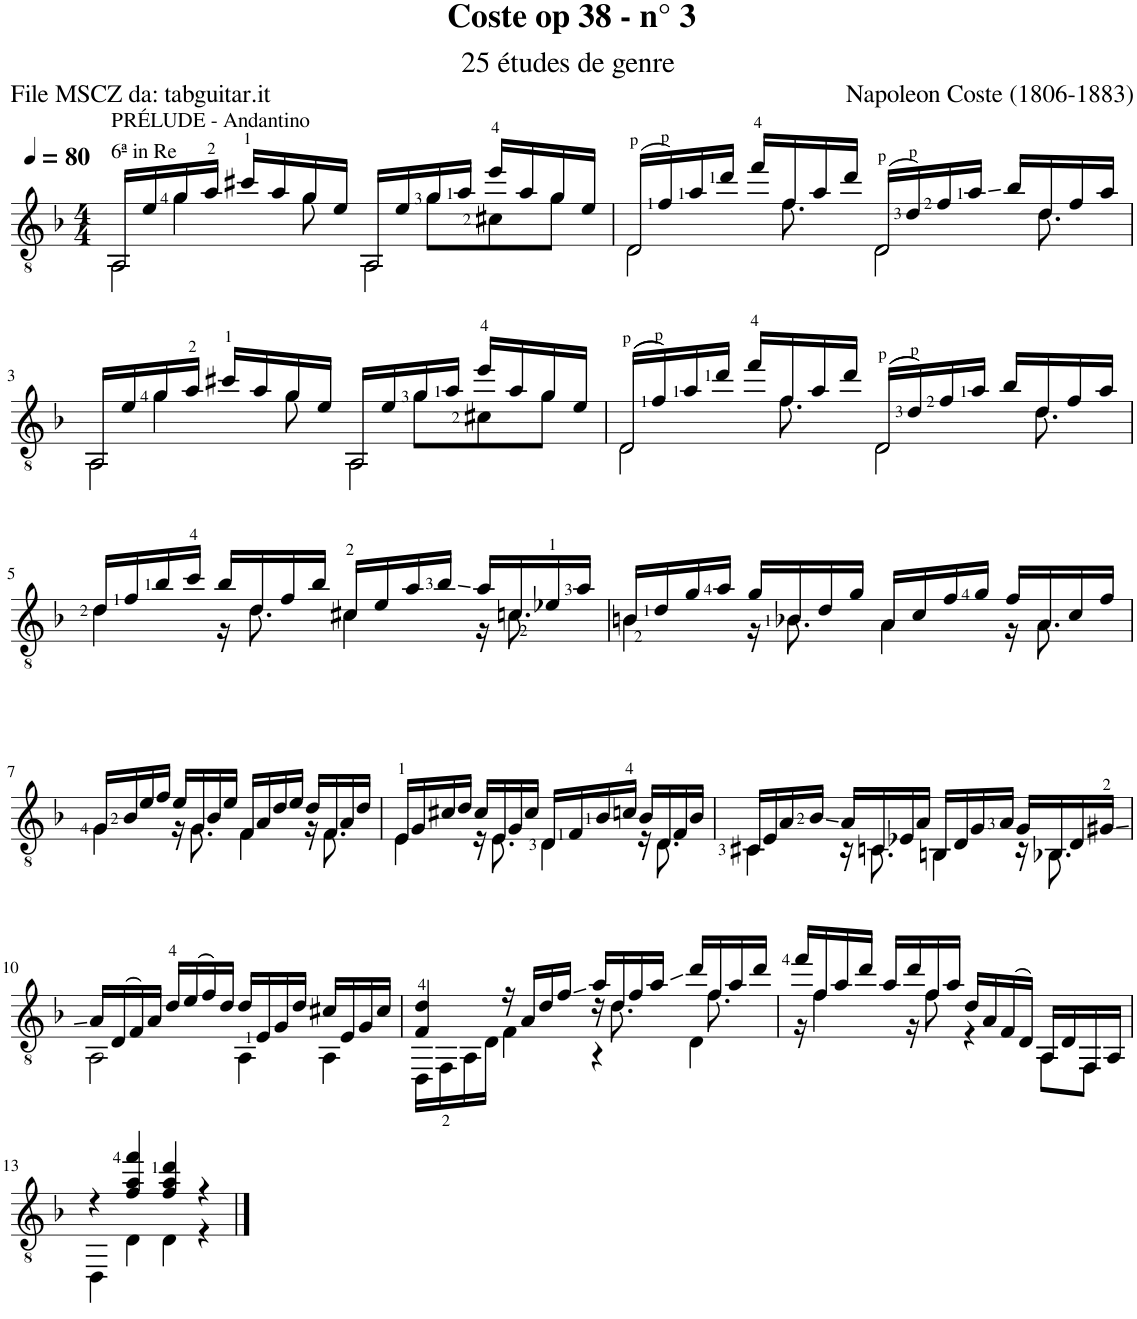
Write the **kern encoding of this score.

**kern
*part1
*staff1
*I"Guitar
*I'Guit.
*clefGv2
*k[b-]
*M4/4
*MM80
=1
!LO:TX:a:t=6ª in Re
!LO:TX:a:t=PRÉLUDE - Andantino
!LO:N:head=open
*^
*	*^
16AA/LL	8ryy	2AA\
16e/	.	.
16g/	4g\	.
16a/JJ	.	.
16cc#X/LL	.	.
16a/	.	.
16g/	8g\	.
16e/JJ	.	.
!LO:N:head=open	!	!
16AA/LL	8ryy	2AA\
16e/	.	.
16g/	8g\L	.
16a/JJ	.	.
16ee/LL	8c#X\	.
16a/	.	.
16g/	8g\J	.
16e/JJ	.	.
=2	=2	=2
!LO:N:head=open	!	!
(16D/LL	16ryy	2D\
16f/)	16ryy@	.
16a/	16ryy@	.
16dd/JJ	16ryy@	.
16ff/LL	16ryy@	.
16f/	8.f\	.
16a/	.	.
16dd/JJ	.	.
!LO:N:head=open	!	!
(16D/LL	16ryy	2D\
16d/)	16ryy@	.
16f/	16ryy@	.
16a/JJ	16ryy@	.
16b-/LL	16ryy@	.
16d/	8.d\	.
16f/	.	.
16a/JJ	.	.
!!LO:LB:g=z	!!	!!
=3	=3	=3
!LO:N:head=open	!	!
16AA/LL	8ryy	2AA\
16e/	.	.
16g/	4g\	.
16a/JJ	.	.
16cc#X/LL	.	.
16a/	.	.
16g/	8g\	.
16e/JJ	.	.
!LO:N:head=open	!	!
16AA/LL	8ryy	2AA\
16e/	.	.
16g/	8g\L	.
16a/JJ	.	.
16ee/LL	8c#X\	.
16a/	.	.
16g/	8g\J	.
16e/JJ	.	.
=4	=4	=4
!LO:N:head=open	!	!
((16D/LL	16ryy	2D\
16f/))	16ryy@	.
16a/	16ryy@	.
16dd/JJ	16ryy@	.
16ff/LL	16ryy@	.
16f/	8.f\	.
16a/	.	.
16dd/JJ	.	.
!LO:N:head=open	!	!
((16D/LL	16ryy	2D\
16d/))	16ryy@	.
16f/	16ryy@	.
16a/JJ	16ryy@	.
16b-/LL	16ryy@	.
16d/	8.d\	.
16f/	.	.
16a/JJ	.	.
*	*v	*v
!!LO:LB:g=z
=5	=5
16d/LL	4d\
16f/	.
16b-/	.
16cc/JJ	.
16b-/LL	16r
16d/	8.d\
16f/	.
16b-/JJ	.
16c#X/LL	4c#\
16e/	.
16a/	.
16b-/JJ	.
16a/LL	16r
16cn/	8.c\
16e-X/	.
16a/JJ	.
=6	=6
16Bn/LL	4B\
16d/	.
16g/	.
16a/JJ	.
16g/LL	16r
16B-X/	8.B-\
16d/	.
16g/JJ	.
16A/LL	4A\
16c/	.
16f/	.
16g/JJ	.
16f/LL	16r
16A/	8.A\
16c/	.
16f/JJ	.
!!LO:LB:g=z	!!
=7	=7
16G/LL	4G\
16B-/	.
16e/	.
16f/JJ	.
16e/LL	16r
16G/	8.G\
16B-/	.
16e/JJ	.
16F/LL	4F\
16A/	.
16d/	.
16e/JJ	.
16d/LL	16r
16F/	8.F\
16A/	.
16d/JJ	.
=8	=8
16E/LL	4E\
16G/	.
16c#X/	.
16d/JJ	.
16c#/LL	16r
16E/	8.E\
16G/	.
16c#/JJ	.
16D/LL	4D\
16F/	.
16B-/	.
16cn/JJ	.
16B-/LL	16r
16D/	8.D\
16F/	.
16B-/JJ	.
=9	=9
16C#X/LL	4C#\
16E/	.
16A/	.
16B-/JJ	.
16A/LL	16r
16Cn/	8.C\
16E-X/	.
16A/JJ	.
16BBn/LL	4BB\
16D/	.
16G/	.
16A/JJ	.
16G/LL	16r
16BB-X/	8.BB-\
16D/	.
16G#X/JJ	.
!!LO:LB:g=z	!!
=10	=10
16A/LL	2AA\
(16D/	.
16F/)	.
16A/JJ	.
16d/LL	.
(16e/	.
16f/)	.
16d/JJ	.
16d/LL	4AA\
16E/	.
16G/	.
16d/JJ	.
16c#X/LL	4AA\
16E/	.
16G/	.
16c#/JJ	.
=11	=11
*	*^
4F/ 4d/	16DD\LL	2ryy
.	16FF\	.
.	16AA\	.
.	16D\JJ	.
16r	4F\	.
16A/LL	.	.
16d/	.	.
16f/JJ	.	.
16a/LL	16r	4r
16d/	8.d\	.
16f/	.	.
16a/JJ	.	.
16dd/LL	16ryy	4D\
16f/	8.f\	.
16a/	.	.
16dd/JJ	.	.
*	*v	*v
=12	=12
16ff/LL	16r
16f/	4f\
16a/	.
16dd/JJ	.
16a/LL	.
16dd/	16r
16f/	8f\
16a/JJ	.
16d/LL	4r
16A/	.
(16F/	.
16D/JJ)	.
16AA/LL	8AA\L
16D/	.
16FF/	8FF\J
16AA/JJ	.
!!LO:LB:g=z	!!
=13	=13
4r	4DD\
4f/ 4a/ 4ff/	4D\
4f/ 4a/ 4dd/	4D\
4r	4r
*v	*v
==
*-
